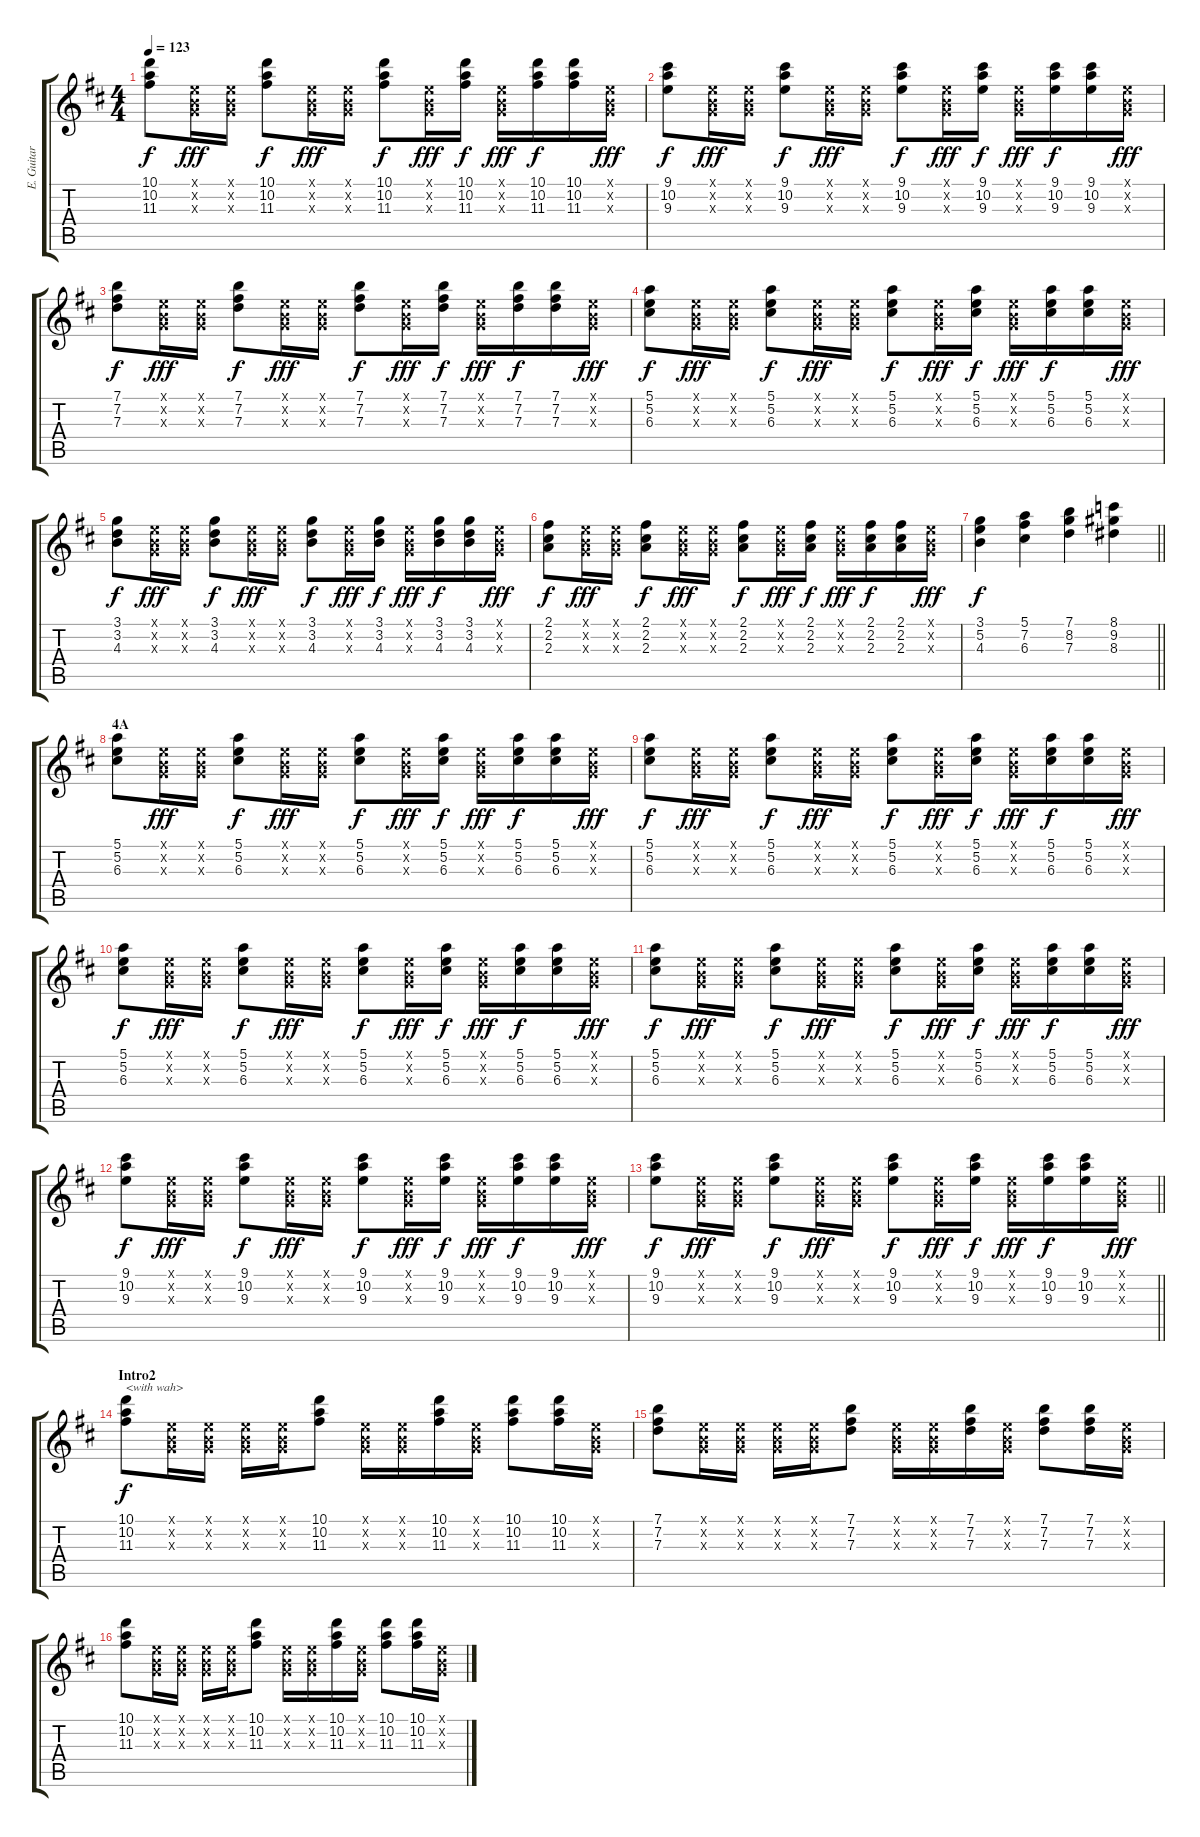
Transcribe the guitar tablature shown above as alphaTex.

\track ("E. Guitar I" "E. Guitar ") {instrument electricguitarjazz}
\staff {score tabs}
\tuning (E4 B3 G3 D3 A2 E2) {hide}
\ts (4 4)
\tempo 123
\clef g2
\ks d
(10.1 10.2 11.3).8{dy f} (0.1{x} 0.2{x} 0.3{x}).16{dy fff} (0.1{x} 0.2{x} 0.3{x}).16 (10.1 10.2 11.3).8{dy f} (0.1{x} 0.2{x} 0.3{x}).16{dy fff} (0.1{x} 0.2{x} 0.3{x}).16 (10.1 10.2 11.3).8{dy f} (0.1{x} 0.2{x} 0.3{x}).16{dy fff} (10.1 10.2 11.3).16{dy f} (0.1{x} 0.2{x} 0.3{x}).16{dy fff} (10.1 10.2 11.3).16{dy f} (10.1 10.2 11.3).16 (0.1{x} 0.2{x} 0.3{x}).16{dy fff} |
(9.1 10.2 9.3).8{dy f} (0.1{x} 0.2{x} 0.3{x}).16{dy fff} (0.1{x} 0.2{x} 0.3{x}).16 (9.1 10.2 9.3).8{dy f} (0.1{x} 0.2{x} 0.3{x}).16{dy fff} (0.1{x} 0.2{x} 0.3{x}).16 (9.1 10.2 9.3).8{dy f} (0.1{x} 0.2{x} 0.3{x}).16{dy fff} (9.1 10.2 9.3).16{dy f} (0.1{x} 0.2{x} 0.3{x}).16{dy fff} (9.1 10.2 9.3).16{dy f} (9.1 10.2 9.3).16 (0.1{x} 0.2{x} 0.3{x}).16{dy fff} |
(7.1 7.2 7.3).8{dy f} (0.1{x} 0.2{x} 0.3{x}).16{dy fff} (0.1{x} 0.2{x} 0.3{x}).16 (7.1 7.2 7.3).8{dy f} (0.1{x} 0.2{x} 0.3{x}).16{dy fff} (0.1{x} 0.2{x} 0.3{x}).16 (7.1 7.2 7.3).8{dy f} (0.1{x} 0.2{x} 0.3{x}).16{dy fff} (7.1 7.2 7.3).16{dy f} (0.1{x} 0.2{x} 0.3{x}).16{dy fff} (7.1 7.2 7.3).16{dy f} (7.1 7.2 7.3).16 (0.1{x} 0.2{x} 0.3{x}).16{dy fff} |
(5.1 5.2 6.3).8{dy f} (0.1{x} 0.2{x} 0.3{x}).16{dy fff} (0.1{x} 0.2{x} 0.3{x}).16 (5.1 5.2 6.3).8{dy f} (0.1{x} 0.2{x} 0.3{x}).16{dy fff} (0.1{x} 0.2{x} 0.3{x}).16 (5.1 5.2 6.3).8{dy f} (0.1{x} 0.2{x} 0.3{x}).16{dy fff} (5.1 5.2 6.3).16{dy f} (0.1{x} 0.2{x} 0.3{x}).16{dy fff} (5.1 5.2 6.3).16{dy f} (5.1 5.2 6.3).16 (0.1{x} 0.2{x} 0.3{x}).16{dy fff} |
(3.1 3.2 4.3).8{dy f} (0.1{x} 0.2{x} 0.3{x}).16{dy fff} (0.1{x} 0.2{x} 0.3{x}).16 (3.1 3.2 4.3).8{dy f} (0.1{x} 0.2{x} 0.3{x}).16{dy fff} (0.1{x} 0.2{x} 0.3{x}).16 (3.1 3.2 4.3).8{dy f} (0.1{x} 0.2{x} 0.3{x}).16{dy fff} (3.1 3.2 4.3).16{dy f} (0.1{x} 0.2{x} 0.3{x}).16{dy fff} (3.1 3.2 4.3).16{dy f} (3.1 3.2 4.3).16 (0.1{x} 0.2{x} 0.3{x}).16{dy fff} |
(2.1 2.2 2.3).8{dy f} (0.1{x} 0.2{x} 0.3{x}).16{dy fff} (0.1{x} 0.2{x} 0.3{x}).16 (2.1 2.2 2.3).8{dy f} (0.1{x} 0.2{x} 0.3{x}).16{dy fff} (0.1{x} 0.2{x} 0.3{x}).16 (2.1 2.2 2.3).8{dy f} (0.1{x} 0.2{x} 0.3{x}).16{dy fff} (2.1 2.2 2.3).16{dy f} (0.1{x} 0.2{x} 0.3{x}).16{dy fff} (2.1 2.2 2.3).16{dy f} (2.1 2.2 2.3).16 (0.1{x} 0.2{x} 0.3{x}).16{dy fff} |
\barLineRight lightlight
(3.1 5.2 4.3).4{dy f} (5.1 7.2 6.3).4 (7.1 8.2 7.3).4 (8.1 9.2 8.3).4 |
\section ("" "4A")
(5.1 5.2 6.3).8 (0.1{x} 0.2{x} 0.3{x}).16{dy fff} (0.1{x} 0.2{x} 0.3{x}).16 (5.1 5.2 6.3).8{dy f} (0.1{x} 0.2{x} 0.3{x}).16{dy fff} (0.1{x} 0.2{x} 0.3{x}).16 (5.1 5.2 6.3).8{dy f} (0.1{x} 0.2{x} 0.3{x}).16{dy fff} (5.1 5.2 6.3).16{dy f} (0.1{x} 0.2{x} 0.3{x}).16{dy fff} (5.1 5.2 6.3).16{dy f} (5.1 5.2 6.3).16 (0.1{x} 0.2{x} 0.3{x}).16{dy fff} |
(5.1 5.2 6.3).8{dy f} (0.1{x} 0.2{x} 0.3{x}).16{dy fff} (0.1{x} 0.2{x} 0.3{x}).16 (5.1 5.2 6.3).8{dy f} (0.1{x} 0.2{x} 0.3{x}).16{dy fff} (0.1{x} 0.2{x} 0.3{x}).16 (5.1 5.2 6.3).8{dy f} (0.1{x} 0.2{x} 0.3{x}).16{dy fff} (5.1 5.2 6.3).16{dy f} (0.1{x} 0.2{x} 0.3{x}).16{dy fff} (5.1 5.2 6.3).16{dy f} (5.1 5.2 6.3).16 (0.1{x} 0.2{x} 0.3{x}).16{dy fff} |
(5.1 5.2 6.3).8{dy f} (0.1{x} 0.2{x} 0.3{x}).16{dy fff} (0.1{x} 0.2{x} 0.3{x}).16 (5.1 5.2 6.3).8{dy f} (0.1{x} 0.2{x} 0.3{x}).16{dy fff} (0.1{x} 0.2{x} 0.3{x}).16 (5.1 5.2 6.3).8{dy f} (0.1{x} 0.2{x} 0.3{x}).16{dy fff} (5.1 5.2 6.3).16{dy f} (0.1{x} 0.2{x} 0.3{x}).16{dy fff} (5.1 5.2 6.3).16{dy f} (5.1 5.2 6.3).16 (0.1{x} 0.2{x} 0.3{x}).16{dy fff} |
(5.1 5.2 6.3).8{dy f} (0.1{x} 0.2{x} 0.3{x}).16{dy fff} (0.1{x} 0.2{x} 0.3{x}).16 (5.1 5.2 6.3).8{dy f} (0.1{x} 0.2{x} 0.3{x}).16{dy fff} (0.1{x} 0.2{x} 0.3{x}).16 (5.1 5.2 6.3).8{dy f} (0.1{x} 0.2{x} 0.3{x}).16{dy fff} (5.1 5.2 6.3).16{dy f} (0.1{x} 0.2{x} 0.3{x}).16{dy fff} (5.1 5.2 6.3).16{dy f} (5.1 5.2 6.3).16 (0.1{x} 0.2{x} 0.3{x}).16{dy fff} |
(9.1 10.2 9.3).8{dy f} (0.1{x} 0.2{x} 0.3{x}).16{dy fff} (0.1{x} 0.2{x} 0.3{x}).16 (9.1 10.2 9.3).8{dy f} (0.1{x} 0.2{x} 0.3{x}).16{dy fff} (0.1{x} 0.2{x} 0.3{x}).16 (9.1 10.2 9.3).8{dy f} (0.1{x} 0.2{x} 0.3{x}).16{dy fff} (9.1 10.2 9.3).16{dy f} (0.1{x} 0.2{x} 0.3{x}).16{dy fff} (9.1 10.2 9.3).16{dy f} (9.1 10.2 9.3).16 (0.1{x} 0.2{x} 0.3{x}).16{dy fff} |
\barLineRight lightlight
(9.1 10.2 9.3).8{dy f} (0.1{x} 0.2{x} 0.3{x}).16{dy fff} (0.1{x} 0.2{x} 0.3{x}).16 (9.1 10.2 9.3).8{dy f} (0.1{x} 0.2{x} 0.3{x}).16{dy fff} (0.1{x} 0.2{x} 0.3{x}).16 (9.1 10.2 9.3).8{dy f} (0.1{x} 0.2{x} 0.3{x}).16{dy fff} (9.1 10.2 9.3).16{dy f} (0.1{x} 0.2{x} 0.3{x}).16{dy fff} (9.1 10.2 9.3).16{dy f} (9.1 10.2 9.3).16 (0.1{x} 0.2{x} 0.3{x}).16{dy fff} |
\section ("" "Intro2")
(10.1 10.2 11.3).8{txt "<with wah>" dy f} (0.1{x} 0.2{x} 0.3{x}).16 (0.1{x} 0.2{x} 0.3{x}).16 (0.1{x} 0.2{x} 0.3{x}).16 (0.1{x} 0.2{x} 0.3{x}).16 (10.1 10.2 11.3).8 (0.1{x} 0.2{x} 0.3{x}).16 (0.1{x} 0.2{x} 0.3{x}).16 (10.1 10.2 11.3).16 (0.1{x} 0.2{x} 0.3{x}).16 (10.1 10.2 11.3).8 (10.1 10.2 11.3).16 (0.1{x} 0.2{x} 0.3{x}).16 |
(7.1 7.2 7.3).8 (0.1{x} 0.2{x} 0.3{x}).16 (0.1{x} 0.2{x} 0.3{x}).16 (0.1{x} 0.2{x} 0.3{x}).16 (0.1{x} 0.2{x} 0.3{x}).16 (7.1 7.2 7.3).8 (0.1{x} 0.2{x} 0.3{x}).16 (0.1{x} 0.2{x} 0.3{x}).16 (7.1 7.2 7.3).16 (0.1{x} 0.2{x} 0.3{x}).16 (7.1 7.2 7.3).8 (7.1 7.2 7.3).16 (0.1{x} 0.2{x} 0.3{x}).16 |
(10.1 10.2 11.3).8 (0.1{x} 0.2{x} 0.3{x}).16 (0.1{x} 0.2{x} 0.3{x}).16 (0.1{x} 0.2{x} 0.3{x}).16 (0.1{x} 0.2{x} 0.3{x}).16 (10.1 10.2 11.3).8 (0.1{x} 0.2{x} 0.3{x}).16 (0.1{x} 0.2{x} 0.3{x}).16 (10.1 10.2 11.3).16 (0.1{x} 0.2{x} 0.3{x}).16 (10.1 10.2 11.3).8 (10.1 10.2 11.3).16 (0.1{x} 0.2{x} 0.3{x}).16
